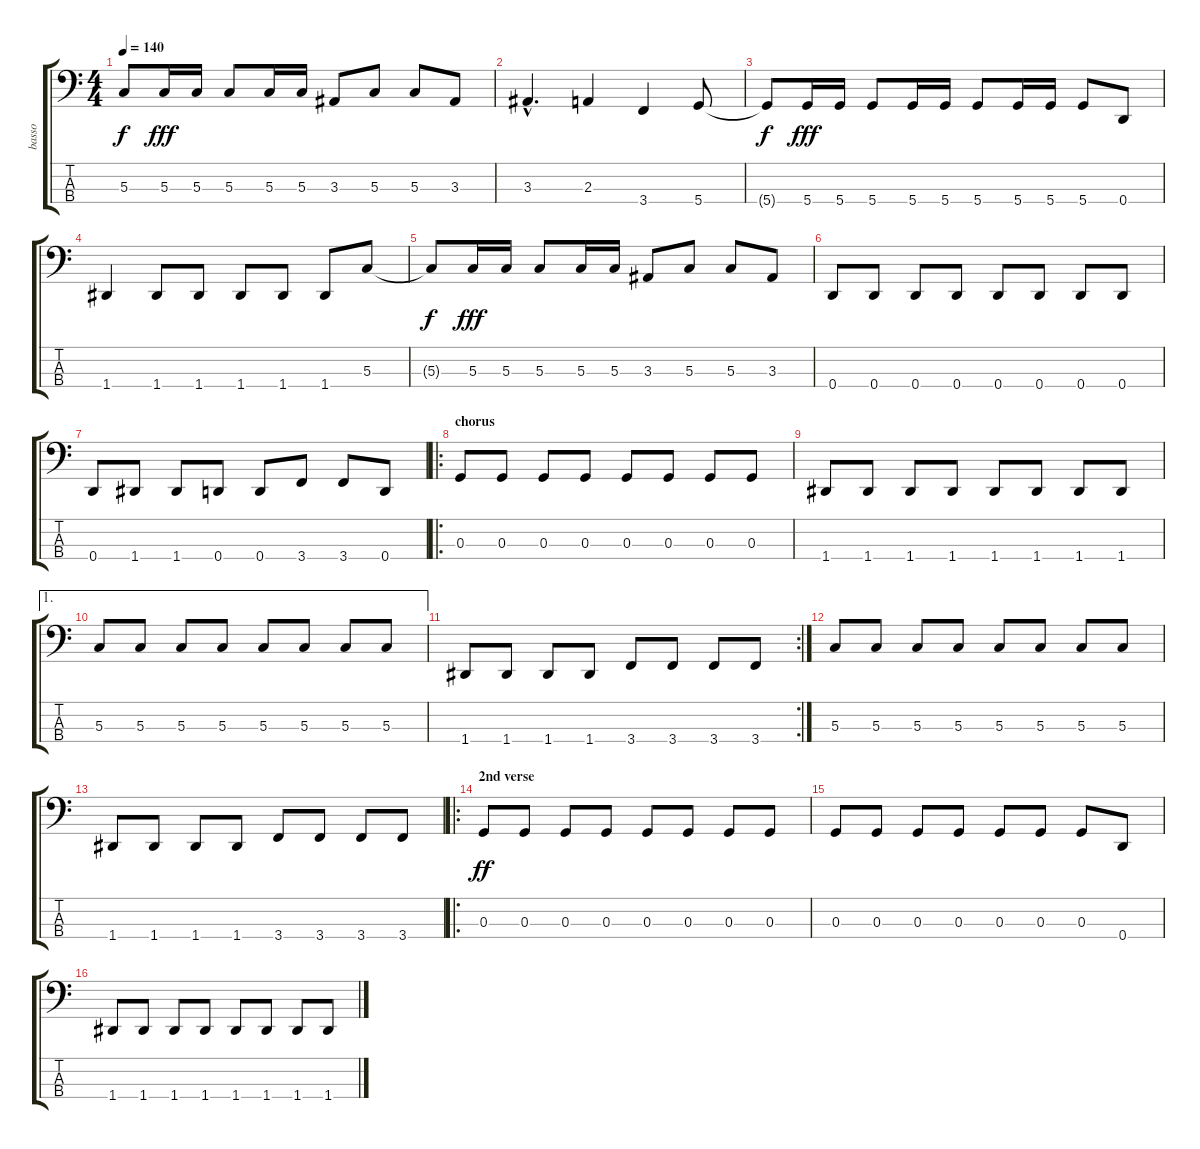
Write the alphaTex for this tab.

\track ("basso" "basso") {instrument electricbassfinger}
\staff {score tabs}
\tuning (F2 C2 G1 D1) {hide}
\ts (4 4)
\tempo 140
\clef f4
\ks c
5.3{t}.8{dy f} 5.3.16{dy fff} 5.3.16 5.3.8 5.3.16 5.3.16 3.3.8 5.3.8 5.3.8 3.3.8 |
3.3{hac}.4{d} 2.3.4 3.4.4 5.4.8 |
5.4{t}.8{dy f} 5.4.16{dy fff} 5.4.16 5.4.8 5.4.16 5.4.16 5.4.8 5.4.16 5.4.16 5.4.8 0.4.8 |
1.4.4 1.4.8 1.4.8 1.4.8 1.4.8 1.4.8 5.3.8 |
5.3{t}.8{dy f} 5.3.16{dy fff} 5.3.16 5.3.8 5.3.16 5.3.16 3.3.8 5.3.8 5.3.8 3.3.8 |
0.4.8 0.4.8 0.4.8 0.4.8 0.4.8 0.4.8 0.4.8 0.4.8 |
0.4.8 1.4.8 1.4.8 0.4.8 0.4.8 3.4.8 3.4.8 0.4.8 |
\ro
\section ("" "chorus")
0.3.8{volume 14} 0.3.8 0.3.8 0.3.8 0.3.8 0.3.8 0.3.8 0.3.8 |
1.4.8 1.4.8 1.4.8 1.4.8 1.4.8 1.4.8 1.4.8 1.4.8 |
\ae 1
5.3.8 5.3.8 5.3.8 5.3.8 5.3.8 5.3.8 5.3.8 5.3.8 |
\rc 2
1.4.8 1.4.8 1.4.8 1.4.8 3.4.8 3.4.8 3.4.8 3.4.8 |
5.3.8 5.3.8 5.3.8 5.3.8 5.3.8 5.3.8 5.3.8 5.3.8 |
1.4.8 1.4.8 1.4.8 1.4.8 3.4.8 3.4.8 3.4.8 3.4.8 |
\ro
\section ("" "2nd verse")
0.3.8{dy ff} 0.3.8 0.3.8 0.3.8 0.3.8 0.3.8 0.3.8 0.3.8 |
0.3.8 0.3.8 0.3.8 0.3.8 0.3.8 0.3.8 0.3.8 0.4.8 |
1.4.8 1.4.8 1.4.8 1.4.8 1.4.8 1.4.8 1.4.8 1.4.8
